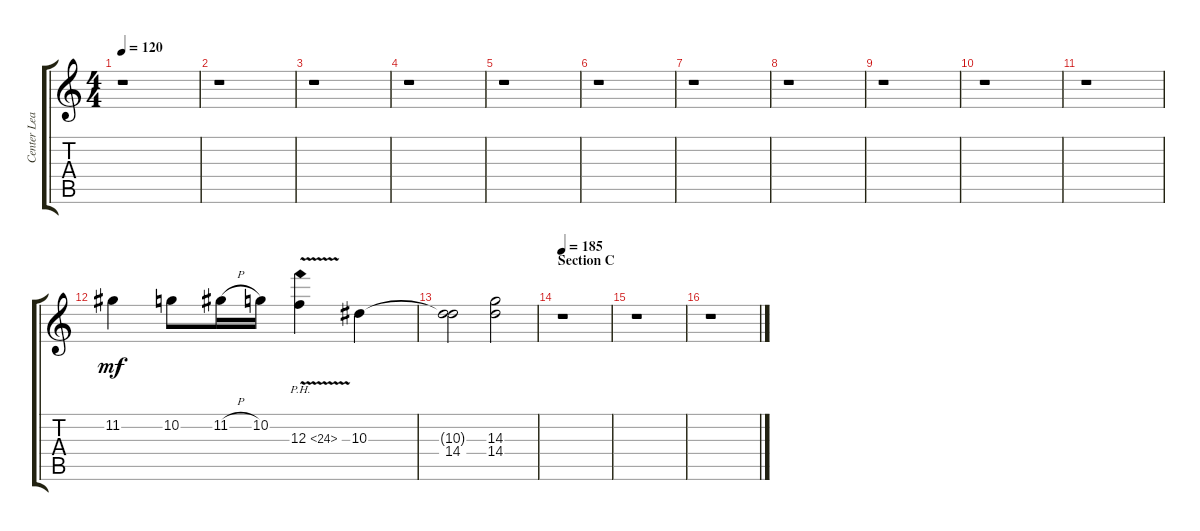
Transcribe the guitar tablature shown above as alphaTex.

\track ("Center Lead 2" "Center Lea") {instrument overdrivenguitar}
\staff {score tabs}
\tuning (D4 A3 F3 C3 G2 C2) {hide}
\ts (4 4)
\tempo 120
\clef g2
\ks aminor
r.1{dy mf} |
r.1 |
r.1 |
r.1 |
r.1 |
r.1 |
r.1 |
r.1 |
r.1 |
r.1 |
r.1 |
11.2.4 10.2.8 11.2{h}.16 10.2.16 12.3{ph 12 v}.4 10.3.4 |
(10.3{t} 14.4).2 (14.3 14.4).2 |
\section ("" "Section C")
\tempo 185
r.1 |
r.1 |
r.1
